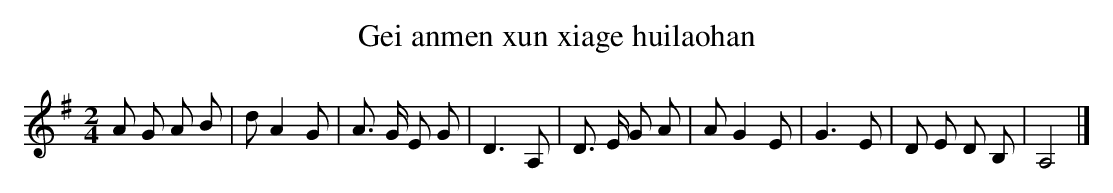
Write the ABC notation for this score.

X:1
T: Gei anmen xun xiage huilaohan
L: 1/8
M: 2/4
K: G
A G A B [I:setbarnb 1]|
dA2G |
A> G E G |
D3A, |
D> E G A |
AG2E |
G3E |
D E D B, |
A,4 |]
